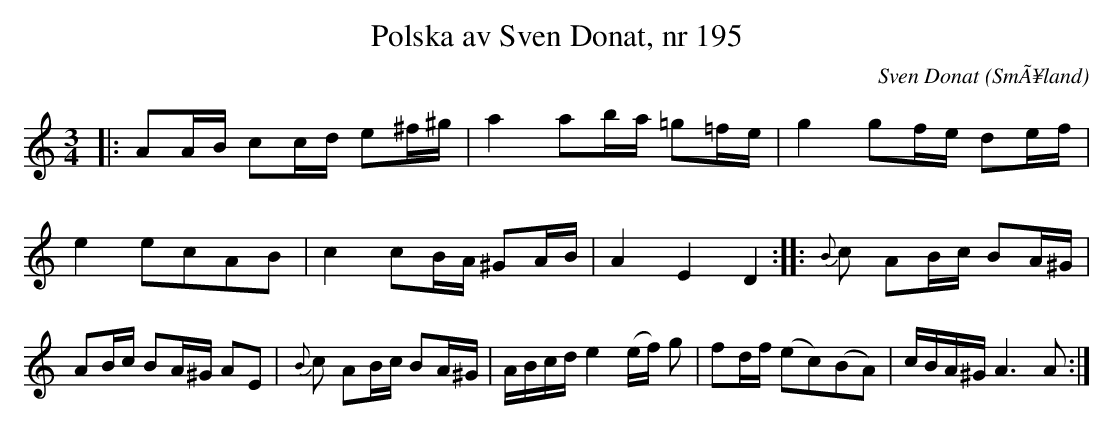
X:1
T:Polska av Sven Donat, nr 195
T:
C:Sven Donat
O:SmÃ¥land
M:3/4
L:1/16
K:Am
|:A2AB c2cd e2^f^g | a4 a2ba =g2=fe | g4 g2fe d2ef |e4 e2c2A2B2 | c4 c2BA ^G2AB | A4 E4 D4 :| |: {B}c2 A2Bc B2A^G | A2Bc B2A^G A2E2 | {B}c2  A2Bc B2A^G | ABcd e4 (ef) g2 | f2df (e2c2)(B2A2) | cBA^G A6 A2 :|
